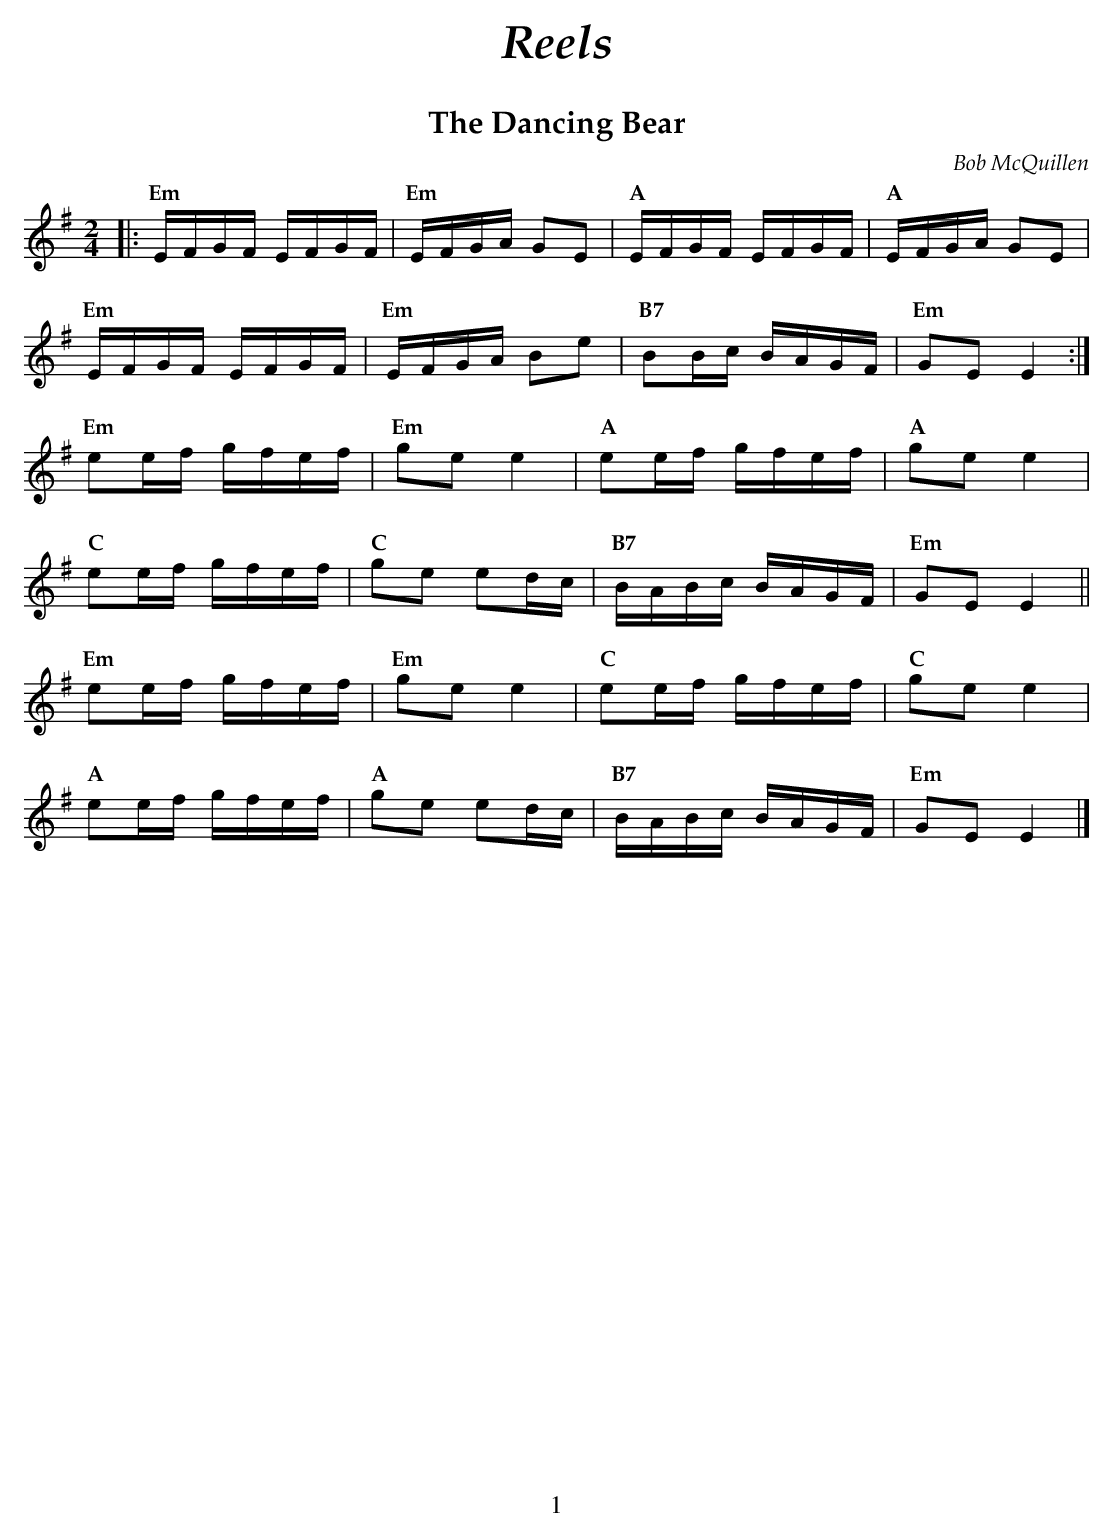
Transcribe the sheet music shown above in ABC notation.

X:1
T:The Dancing Bear
C:Bob McQuillen
M:2/4
L:1/16
K:Em
|: "Em" EFGF EFGF | "Em" EFGA G2E2 | "A"  EFGF EFGF | "A"  EFGA G2E2 |
   "Em" EFGF EFGF | "Em" EFGA B2e2 | "B7" B2Bc BAGF | "Em" G2E2 E4  :|
   "Em" e2ef gfef | "Em" g2e2 e4   | "A"  e2ef gfef | "A"  g2e2 e4   |
   "C"  e2ef gfef | "C"  g2e2 e2dc | "B7" BABc BAGF | "Em" G2E2 E4   ||
   "Em" e2ef gfef | "Em" g2e2 e4   | "C"  e2ef gfef | "C"  g2e2 e4   |
   "A"  e2ef gfef | "A"  g2e2 e2dc | "B7" BABc BAGF | "Em" G2E2 E4   |]
